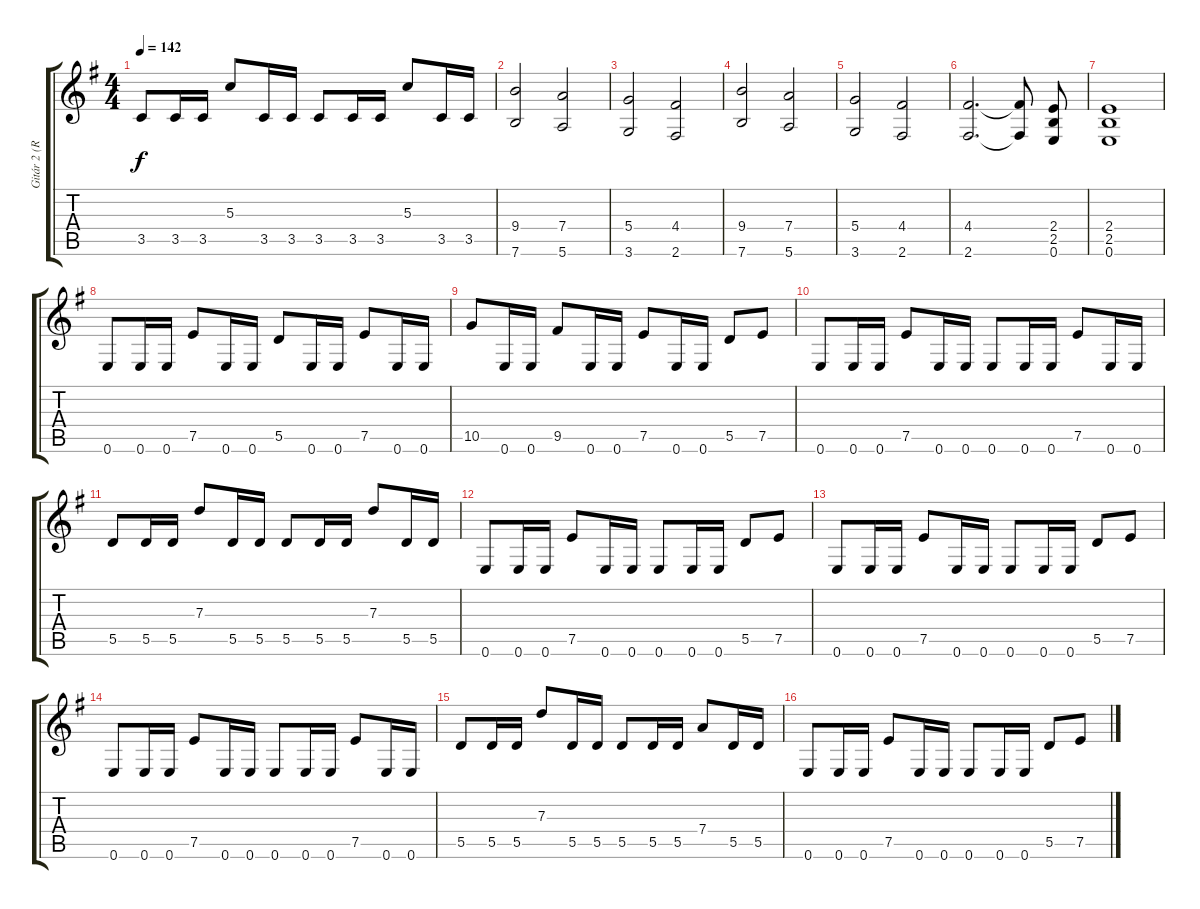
\track ("Gitár 2 (Ritchie Blackmore)" "Gitár 2 (R") {instrument distortionguitar}
\staff {score tabs}
\tuning (E4 B3 G3 D3 A2 E2) {hide}
\ts (4 4)
\tempo 142
\clef g2
\ks g
3.5.8{dy f} 3.5.16 3.5.16 5.3.8 3.5.16 3.5.16 3.5.8 3.5.16 3.5.16 5.3.8 3.5.16 3.5.16 |
(9.4 7.6).2 (7.4 5.6).2 |
(5.4 3.6).2 (4.4 2.6).2 |
(9.4 7.6).2 (7.4 5.6).2 |
(5.4 3.6).2 (4.4 2.6).2 |
(4.4 2.6).2{d} (4.4{t} 2.6{t}).8{beam split} (2.4 2.5 0.6).8 |
(2.4 2.5 0.6).1 |
0.6.8 0.6.16 0.6.16 7.5.8 0.6.16 0.6.16 5.5.8 0.6.16 0.6.16 7.5.8 0.6.16 0.6.16 |
10.5.8 0.6.16 0.6.16 9.5.8 0.6.16 0.6.16 7.5.8 0.6.16 0.6.16 5.5.8 7.5.8 |
0.6.8{volume 16} 0.6.16 0.6.16 7.5.8 0.6.16 0.6.16 0.6.8 0.6.16 0.6.16 7.5.8 0.6.16 0.6.16 |
5.5.8 5.5.16 5.5.16 7.3.8 5.5.16 5.5.16 5.5.8 5.5.16 5.5.16 7.3.8 5.5.16 5.5.16 |
0.6.8 0.6.16 0.6.16 7.5.8 0.6.16 0.6.16 0.6.8 0.6.16 0.6.16 5.5.8 7.5.8 |
0.6.8 0.6.16 0.6.16 7.5.8 0.6.16 0.6.16 0.6.8 0.6.16 0.6.16 5.5.8 7.5.8 |
0.6.8 0.6.16 0.6.16 7.5.8 0.6.16 0.6.16 0.6.8 0.6.16 0.6.16 7.5.8 0.6.16 0.6.16 |
5.5.8 5.5.16 5.5.16 7.3.8 5.5.16 5.5.16 5.5.8 5.5.16 5.5.16 7.4.8 5.5.16 5.5.16 |
0.6.8 0.6.16 0.6.16 7.5.8 0.6.16 0.6.16 0.6.8 0.6.16 0.6.16 5.5.8 7.5.8
